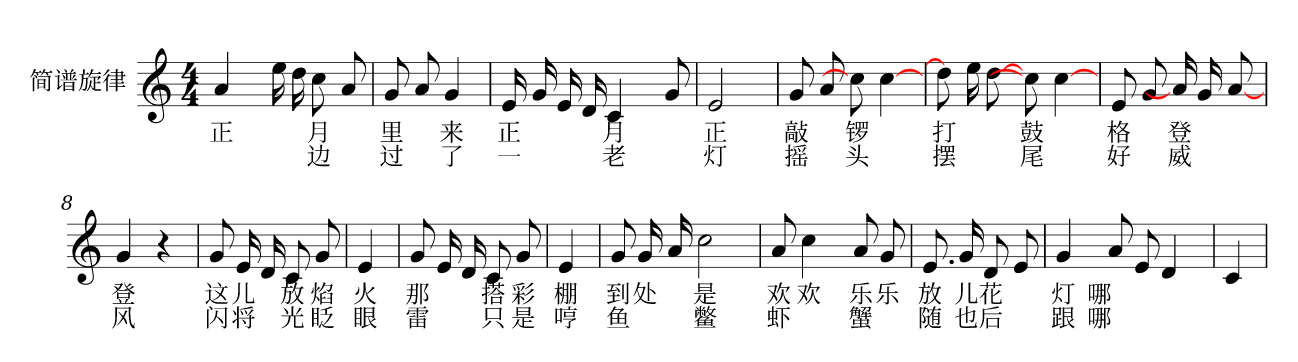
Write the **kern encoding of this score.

**kern	**text	**text
*part1	*part1	*part1
*staff1	*staff1	*staff1
*I"简谱旋律	*	*
*k[]	*	*
*M4/4	*	*
=1	=1	=1
!LO:N:vis=4	!	!
4.a	正	.
16ee	.	.
16dd	.	.
8cc	月	边
8a	.	.
=2	=2	=2
8g	里	过
8a	.	.
4g	来	了
=3	=3	=3
16e	正	一
16g	.	.
16e	.	.
16d	.	.
!LO:N:vis=4	!	!
4.c	月	老
8g	.	.
=4	=4	=4
2e	正	灯
=5	=5	=5
8g	敲	摇
8a	.	.
8cc]	锣	头
[4cc	.	.
=6	=6	=6
8dd]	打	摆
16ee	.	.
!LO:N:vis=8	!	!
[8.dd	.	.
8cc]	鼓	尾
[4cc	.	.
=7	=7	=7
8e	格	好
8g	.	.
16a]	登	威
16g	.	.
!LO:N:vis=8	!	!
[8.a	.	.
=8	=8	=8
4g	登	风
4r	.	.
=9	=9	=9
8g	这	闪
16e	儿	将
16d	.	.
8c	放	光
8g	焰	眨
=10	=10	=10
4e	火	眼
=11	=11	=11
8g	那	雷
16e	.	.
16d	.	.
8c	搭	只
8g	彩	是
=12	=12	=12
4e	棚	哼
=13	=13	=13
8g	到	鱼
16g	处	.
16a	.	.
2cc	是	鳖
=14	=14	=14
8a	欢	虾
!LO:N:vis=4	!	!
4.cc	欢	.
8a	乐	蟹
8g	乐	.
=15	=15	=15
8.e	放	随
16g	儿	也
8d	花	后
8e	.	.
=16	=16	=16
!LO:N:vis=4	!	!
4.g	灯	跟
8a	哪	哪
8e	.	.
!LO:N:vis=4	!	!
4.d	.	.
=17	=17	=17
4c	.	.
=	=	=
*-	*-	*-
